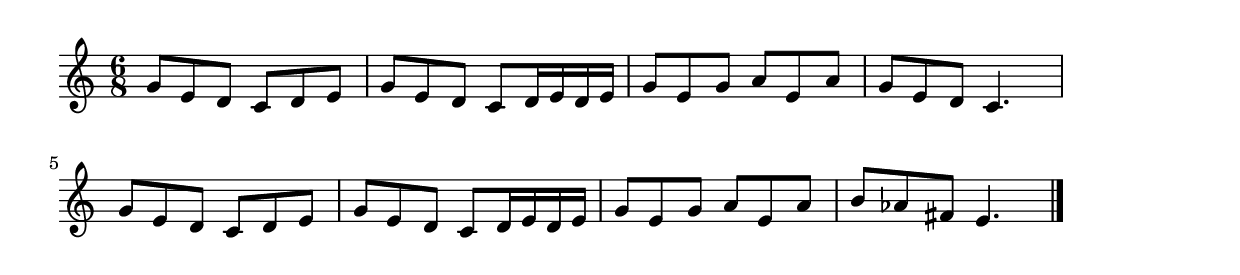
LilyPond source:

\version "2.18.2"

% ペールギュントより朝(グリーグ)

\score {

\layout {
line-width = #170
indent = 0\mm
}

\relative c'' {
\key c \major
\time 6/8
\set Score.tempoHideNote = ##t
\tempo 4=120
\numericTimeSignature

g8 e d c d e |
g e d c d16 e d e |
g8 e g a e a |
g e d c4. |
\break
g'8 e d c d e  |
g e d c d16 e d e |
g8 e g a e a |
b as fis e4. |

\bar "|."
}

\midi {}

}